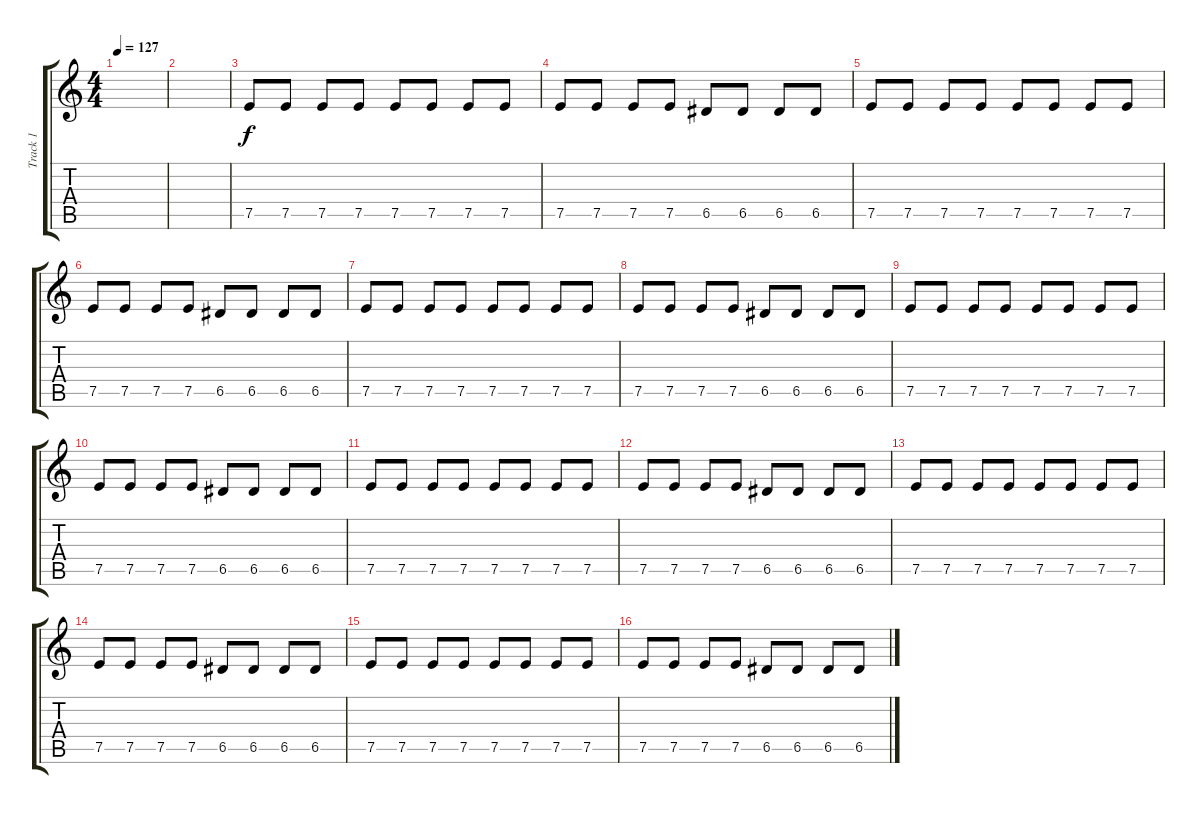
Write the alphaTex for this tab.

\track ("Track 1" "Track 1") {instrument electricguitarclean}
\staff {score tabs}
\tuning (E4 B3 G3 D3 A2 E2) {hide}
\ts (4 4)
\tempo 127
\clef g2
\ks c
|
|
7.5.8{instrument distortionguitar} 7.5.8 7.5.8 7.5.8 7.5.8 7.5.8 7.5.8 7.5.8 |
7.5.8 7.5.8 7.5.8 7.5.8 6.5.8 6.5.8 6.5.8 6.5.8 |
7.5.8 7.5.8 7.5.8 7.5.8 7.5.8 7.5.8 7.5.8 7.5.8 |
7.5.8 7.5.8 7.5.8 7.5.8 6.5.8 6.5.8 6.5.8 6.5.8 |
7.5.8 7.5.8 7.5.8 7.5.8 7.5.8 7.5.8 7.5.8 7.5.8 |
7.5.8 7.5.8 7.5.8 7.5.8 6.5.8 6.5.8 6.5.8 6.5.8 |
7.5.8 7.5.8 7.5.8 7.5.8 7.5.8 7.5.8 7.5.8 7.5.8 |
7.5.8 7.5.8 7.5.8 7.5.8 6.5.8 6.5.8 6.5.8 6.5.8 |
7.5.8 7.5.8 7.5.8 7.5.8 7.5.8 7.5.8 7.5.8 7.5.8 |
7.5.8 7.5.8 7.5.8 7.5.8 6.5.8 6.5.8 6.5.8 6.5.8 |
7.5.8 7.5.8 7.5.8 7.5.8 7.5.8 7.5.8 7.5.8 7.5.8 |
7.5.8 7.5.8 7.5.8 7.5.8 6.5.8 6.5.8 6.5.8 6.5.8 |
7.5.8 7.5.8 7.5.8 7.5.8 7.5.8 7.5.8 7.5.8 7.5.8 |
7.5.8 7.5.8 7.5.8 7.5.8 6.5.8 6.5.8 6.5.8 6.5.8
